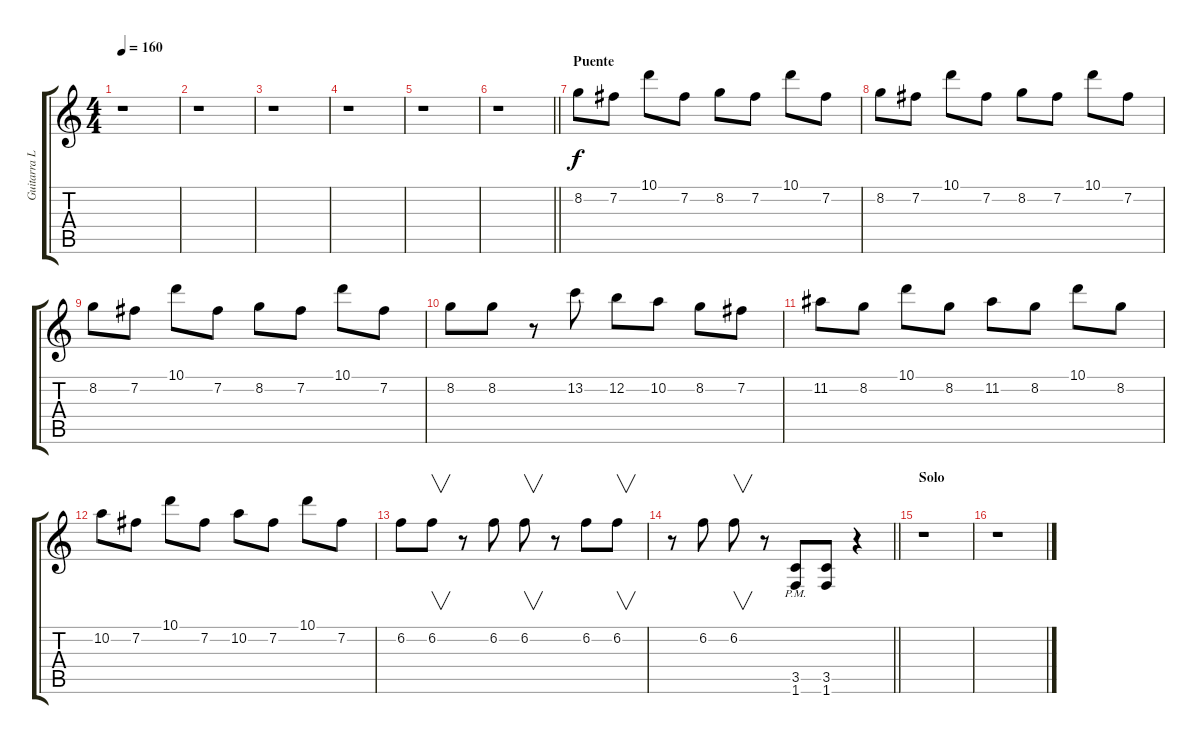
\track ("Guitarra Límpia (extra)" "Guitarra L") {instrument electricguitarclean}
\staff {score tabs}
\tuning (E4 B3 G3 D3 A2 E2) {hide}
\ts (4 4)
\tempo 160
\clef g2
\ks c
r.1{dy f} |
r.1 |
r.1 |
r.1 |
r.1 |
\barLineRight lightlight
r.1 |
\section ("" "Puente")
8.2.8 7.2.8 10.1.8 7.2.8 8.2.8 7.2.8 10.1.8 7.2.8 |
8.2.8 7.2.8 10.1.8 7.2.8 8.2.8 7.2.8 10.1.8 7.2.8 |
8.2.8 7.2.8 10.1.8 7.2.8 8.2.8 7.2.8 10.1.8 7.2.8 |
8.2.8 8.2.8 r.8 13.2.8 12.2.8 10.2.8 8.2.8 7.2.8 |
11.2.8 8.2.8 10.1.8 8.2.8 11.2.8 8.2.8 10.1.8 8.2.8 |
10.2.8 7.2.8 10.1.8 7.2.8 10.2.8 7.2.8 10.1.8 7.2.8 |
6.2.8 6.2.8{v} r.8 6.2.8 6.2.8{v} r.8 6.2.8 6.2.8{v} |
\barLineRight lightlight
r.8 6.2.8 6.2.8{v} r.8 (3.5{pm} 1.6{pm}).8 (3.5 1.6).8 r.4 |
\section ("" "Solo")
r.1 |
r.1
